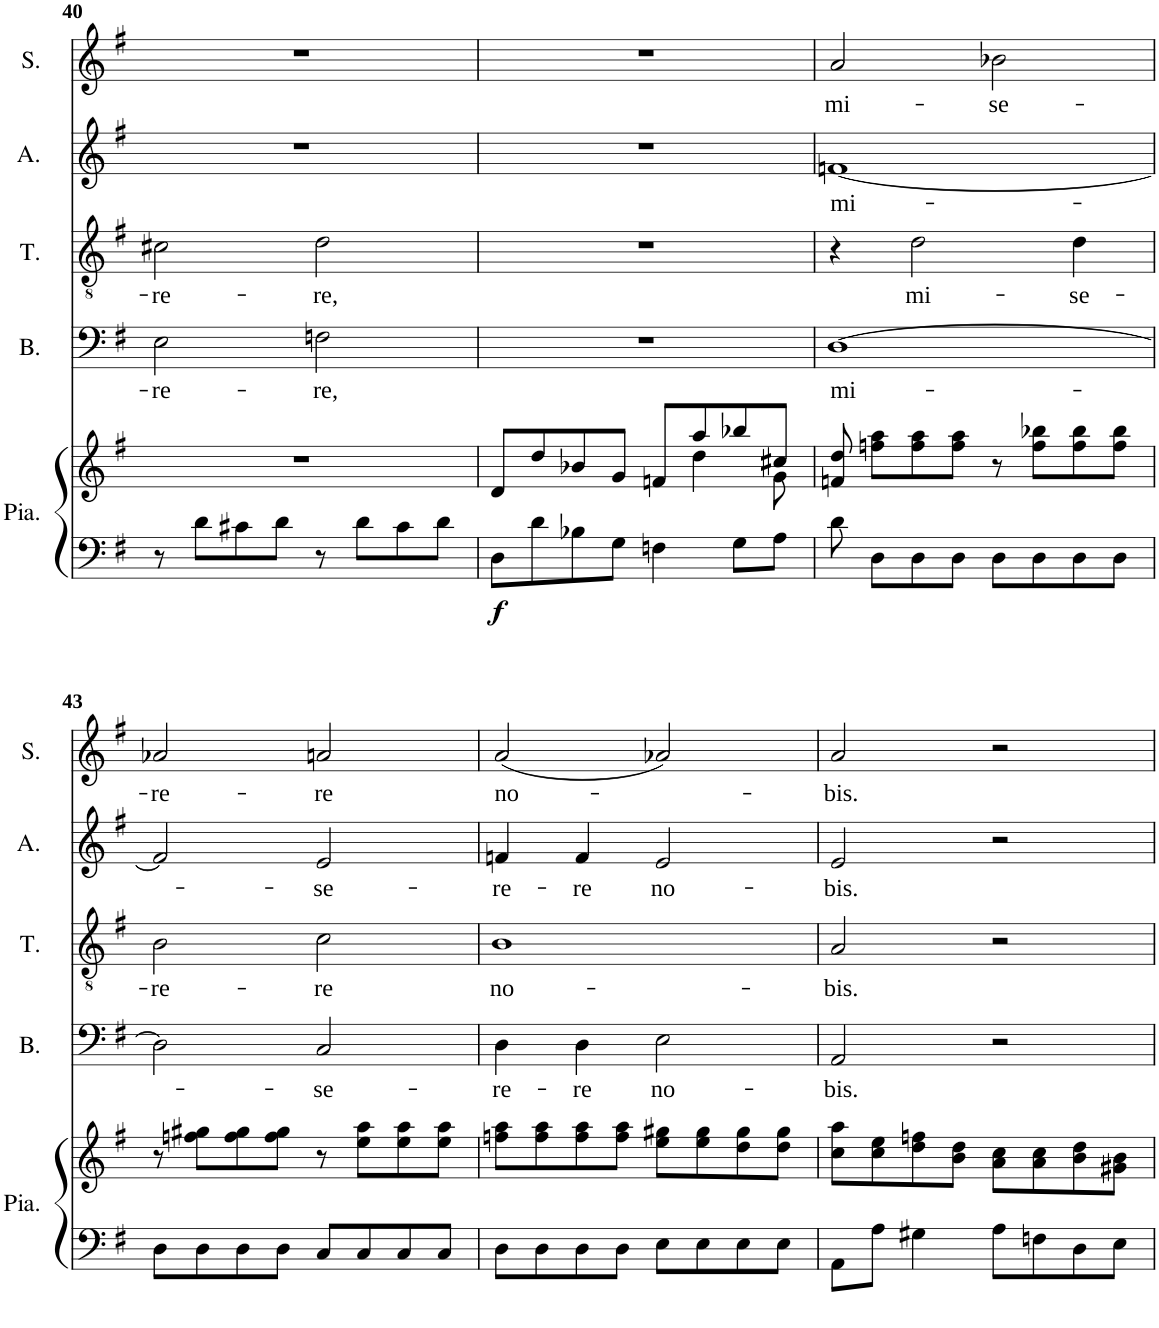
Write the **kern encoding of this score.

**kern	**kern	**dynam	**kern	**text	**kern	**text	**kern	**text	**kern	**text
*part5	*part5	*part5	*part4	*part4	*part3	*part3	*part2	*part2	*part1	*part1
*staff6	*staff5	*staff5/6	*staff4	*staff4	*staff3	*staff3	*staff2	*staff2	*staff1	*staff1
*I"Piano	*	*	*I"Basse	*	*I"Ténor	*	*I"Alto	*	*I"Soprano	*
*I'Pia.	*	*	*I'B.	*	*I'T.	*	*I'A.	*	*I'S.	*
!!LO:PB:g=z
*clefF4	*clefG2	*	*clefF4	*	*clefGv2	*	*clefG2	*	*clefG2	*
*k[f#]	*k[f#]	*	*k[f#]	*	*k[f#]	*	*k[f#]	*	*k[f#]	*
*M4/4	*M4/4	*	*M4/4	*	*M4/4	*	*M4/4	*	*M4/4	*
=40	=40	=40	=40	=40	=40	=40	=40	=40	=40	=40
!	!	!	!	!LO:LY:b	!	!LO:LY:b	!	!	!	!
8r	1r	.	2E\	-re-	2c#X\	-re-	1r	.	1r	.
8d\L	.	.	.	.	.	.	.	.	.	.
8c#X\	.	.	.	.	.	.	.	.	.	.
8d\J	.	.	.	.	.	.	.	.	.	.
!	!	!	!	!LO:LY:b	!	!LO:LY:b	!	!	!	!
8r	.	.	2Fn\	-re,	2d\	-re,	.	.	.	.
8d\L	.	.	.	.	.	.	.	.	.	.
8c#\	.	.	.	.	.	.	.	.	.	.
8d\J	.	.	.	.	.	.	.	.	.	.
=41	=41	=41	=41	=41	=41	=41	=41	=41	=41	=41
*	*^	*	*	*	*	*	*	*	*	*
!	!	!	!LO:DY:b=2	!	!	!	!	!	!	!	!
8D\L	8d/L	8ryy	f	1r	.	1r	.	1r	.	1r	.
*	*v	*v	*	*	*	*	*	*	*	*	*
8d\	8dd/	.	.	.	.	.	.	.	.	.
8B-X\	8b-X/	.	.	.	.	.	.	.	.	.
8G\J	8g/J	.	.	.	.	.	.	.	.	.
4Fn\	8fn/L	.	.	.	.	.	.	.	.	.
*	*^	*	*	*	*	*	*	*	*	*
.	8aa/	4dd\	.	.	.	.	.	.	.	.	.
8G\L	8bb-X/	.	.	.	.	.	.	.	.	.	.
8A\J	8cc#X/J	8g\	.	.	.	.	.	.	.	.	.
=42	=42	=42	=42	=42	=42	=42	=42	=42	=42	=42	=42
!	!	!	!	!	!LO:LY:b	!	!	!	!LO:LY:b	!	!LO:LY:b
*	*v	*v	*	*	*	*	*	*	*	*	*
8d\	8fn/ 8dd/	.	[1D	mi-	4r	.	[1fn	mi-	2a/	mi-
8D\L	8ffn\ 8aa\L	.	.	.	.	.	.	.	.	.
!	!	!	!	!	!	!LO:LY:b	!	!	!	!
8D\	8ff\ 8aa\	.	.	.	2d\	mi-	.	.	.	.
8D\J	8ff\ 8aa\J	.	.	.	.	.	.	.	.	.
!	!	!	!	!	!	!	!	!	!	!LO:LY:b
8D\L	8r	.	.	.	.	.	.	.	2b-X\	-se-
8D\	8ff\ 8bb-X\L	.	.	.	.	.	.	.	.	.
!	!	!	!	!	!	!LO:LY:b	!	!	!	!
8D\	8ff\ 8bb-\	.	.	.	4d\	-se-	.	.	.	.
8D\J	8ff\ 8bb-\J	.	.	.	.	.	.	.	.	.
!!LO:LB:g=z
=43	=43	=43	=43	=43	=43	=43	=43	=43	=43	=43
!	!	!	!	!	!	!LO:LY:b	!	!	!	!LO:LY:b
8D\L	8r	.	2D\]	.	2B\	-re-	2f/]	.	2a-X/	-re-
8D\	8ffn\ 8gg#X\L	.	.	.	.	.	.	.	.	.
8D\	8ff\ 8gg#\	.	.	.	.	.	.	.	.	.
8D\J	8ff\ 8gg#\J	.	.	.	.	.	.	.	.	.
!	!	!	!	!LO:LY:b	!	!LO:LY:b	!	!LO:LY:b	!	!LO:LY:b
8C/L	8r	.	2C/	-se-	2c\	-re	2e/	-se-	2an/	-re
8C/	8ee\ 8aa\L	.	.	.	.	.	.	.	.	.
8C/	8ee\ 8aa\	.	.	.	.	.	.	.	.	.
8C/J	8ee\ 8aa\J	.	.	.	.	.	.	.	.	.
=44	=44	=44	=44	=44	=44	=44	=44	=44	=44	=44
!	!	!	!	!LO:LY:b	!	!LO:LY:b	!	!LO:LY:b	!	!LO:LY:b
8D\L	8ffn\ 8aa\L	.	4D\	-re-	1B	no-	4fn/	-re-	(2a/	no-
8D\	8ff\ 8aa\	.	.	.	.	.	.	.	.	.
!	!	!	!	!LO:LY:b	!	!	!	!LO:LY:b	!	!
8D\	8ff\ 8aa\	.	4D\	-re	.	.	4f/	-re	.	.
8D\J	8ff\ 8aa\J	.	.	.	.	.	.	.	.	.
!	!	!	!	!LO:LY:b	!	!	!	!LO:LY:b	!	!
8E\L	8ee\ 8gg#X\L	.	2E\	no-	.	.	2e/	no-	2a-X/)	.
8E\	8ee\ 8gg#\	.	.	.	.	.	.	.	.	.
8E\	8dd\ 8gg#\	.	.	.	.	.	.	.	.	.
8E\J	8dd\ 8gg#\J	.	.	.	.	.	.	.	.	.
=45	=45	=45	=45	=45	=45	=45	=45	=45	=45	=45
!	!	!	!	!LO:LY:b	!	!LO:LY:b	!	!LO:LY:b	!	!LO:LY:b
8AA\L	8cc\ 8aa\L	.	2AA/	-bis.	2A/	-bis.	2e/	-bis.	2a/	-bis.
8A\J	8cc\ 8ee\	.	.	.	.	.	.	.	.	.
4G#X\	8dd\ 8ffn\	.	.	.	.	.	.	.	.	.
.	8b\ 8dd\J	.	.	.	.	.	.	.	.	.
8A\L	8a\ 8cc\L	.	2r	.	2r	.	2r	.	2r	.
8Fn\	8a\ 8cc\	.	.	.	.	.	.	.	.	.
8D\	8b\ 8dd\	.	.	.	.	.	.	.	.	.
8E\J	8g#X\ 8b\J	.	.	.	.	.	.	.	.	.
=	=	=	=	=	=	=	=	=	=	=
*-	*-	*-	*-	*-	*-	*-	*-	*-	*-	*-
